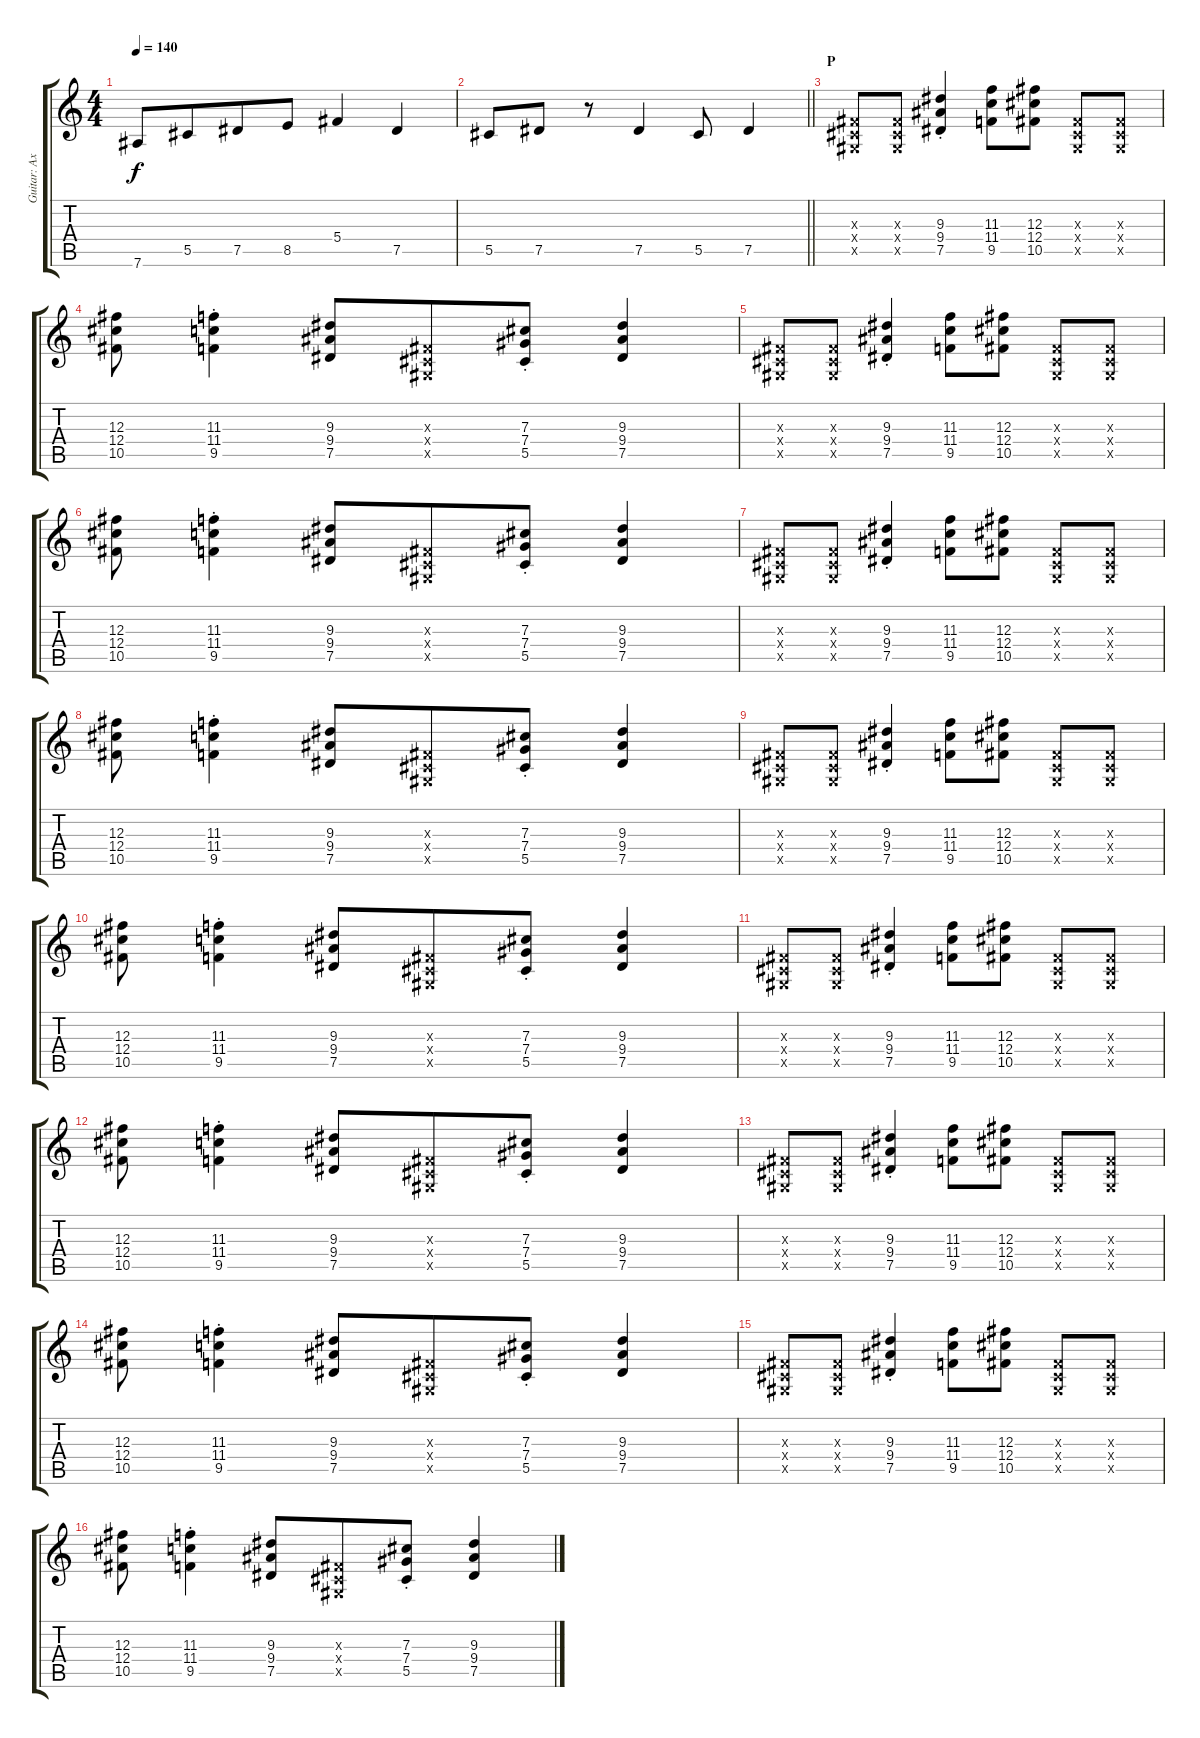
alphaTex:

\track ("Guitar: Axel" "Guitar: Ax") {instrument distortionguitar}
\staff {score tabs}
\tuning (Eb4 Bb3 Gb3 Db3 Ab2 Eb2) {hide}
\ts (4 4)
\tempo 140
\clef g2
\ks c
7.6.8{dy f beam merge} 5.5.8{beam merge} 7.5.8{beam merge} 8.5.8 5.4.4 7.5.4 |
\barLineRight lightlight
5.5.8{beam merge} 7.5.8 r.8 7.5.4 5.5.8 7.5.4 |
\section ("" "P")
(0.3{x} 0.4{x} 0.5{x}).8{beam merge} (0.3{x} 0.4{x} 0.5{x}).8 (9.3{st} 9.4{st} 7.5{st}).4 (11.3 11.4 9.5).8 (12.3 12.4 10.5).8 (0.3{x} 0.4{x} 0.5{x}).8{beam merge} (0.3{x} 0.4{x} 0.5{x}).8 |
(12.3 12.4 10.5).8 (11.3{st} 11.4{st} 9.5{st}).4 (9.3 9.4 7.5).8{beam merge} (0.3{x} 0.4{x} 0.5{x}).8 (7.3{st} 7.4{st} 5.5{st}).8 (9.3 9.4 7.5).4 |
(0.3{x} 0.4{x} 0.5{x}).8{beam merge} (0.3{x} 0.4{x} 0.5{x}).8 (9.3{st} 9.4{st} 7.5{st}).4 (11.3 11.4 9.5).8 (12.3 12.4 10.5).8 (0.3{x} 0.4{x} 0.5{x}).8{beam merge} (0.3{x} 0.4{x} 0.5{x}).8 |
(12.3 12.4 10.5).8 (11.3{st} 11.4{st} 9.5{st}).4 (9.3 9.4 7.5).8{beam merge} (0.3{x} 0.4{x} 0.5{x}).8 (7.3{st} 7.4{st} 5.5{st}).8 (9.3 9.4 7.5).4 |
(0.3{x} 0.4{x} 0.5{x}).8{beam merge} (0.3{x} 0.4{x} 0.5{x}).8 (9.3{st} 9.4{st} 7.5{st}).4 (11.3 11.4 9.5).8 (12.3 12.4 10.5).8 (0.3{x} 0.4{x} 0.5{x}).8{beam merge} (0.3{x} 0.4{x} 0.5{x}).8 |
(12.3 12.4 10.5).8 (11.3{st} 11.4{st} 9.5{st}).4 (9.3 9.4 7.5).8{beam merge} (0.3{x} 0.4{x} 0.5{x}).8 (7.3{st} 7.4{st} 5.5{st}).8 (9.3 9.4 7.5).4 |
(0.3{x} 0.4{x} 0.5{x}).8{beam merge} (0.3{x} 0.4{x} 0.5{x}).8 (9.3{st} 9.4{st} 7.5{st}).4 (11.3 11.4 9.5).8 (12.3 12.4 10.5).8 (0.3{x} 0.4{x} 0.5{x}).8{beam merge} (0.3{x} 0.4{x} 0.5{x}).8 |
(12.3 12.4 10.5).8 (11.3{st} 11.4{st} 9.5{st}).4 (9.3 9.4 7.5).8{beam merge} (0.3{x} 0.4{x} 0.5{x}).8 (7.3{st} 7.4{st} 5.5{st}).8 (9.3 9.4 7.5).4 |
(0.3{x} 0.4{x} 0.5{x}).8{beam merge} (0.3{x} 0.4{x} 0.5{x}).8 (9.3{st} 9.4{st} 7.5{st}).4 (11.3 11.4 9.5).8 (12.3 12.4 10.5).8 (0.3{x} 0.4{x} 0.5{x}).8{beam merge} (0.3{x} 0.4{x} 0.5{x}).8 |
(12.3 12.4 10.5).8 (11.3{st} 11.4{st} 9.5{st}).4 (9.3 9.4 7.5).8{beam merge} (0.3{x} 0.4{x} 0.5{x}).8 (7.3{st} 7.4{st} 5.5{st}).8 (9.3 9.4 7.5).4 |
(0.3{x} 0.4{x} 0.5{x}).8{beam merge} (0.3{x} 0.4{x} 0.5{x}).8 (9.3{st} 9.4{st} 7.5{st}).4 (11.3 11.4 9.5).8 (12.3 12.4 10.5).8 (0.3{x} 0.4{x} 0.5{x}).8{beam merge} (0.3{x} 0.4{x} 0.5{x}).8 |
(12.3 12.4 10.5).8 (11.3{st} 11.4{st} 9.5{st}).4 (9.3 9.4 7.5).8{beam merge} (0.3{x} 0.4{x} 0.5{x}).8 (7.3{st} 7.4{st} 5.5{st}).8 (9.3 9.4 7.5).4 |
(0.3{x} 0.4{x} 0.5{x}).8{beam merge} (0.3{x} 0.4{x} 0.5{x}).8 (9.3{st} 9.4{st} 7.5{st}).4 (11.3 11.4 9.5).8 (12.3 12.4 10.5).8 (0.3{x} 0.4{x} 0.5{x}).8{beam merge} (0.3{x} 0.4{x} 0.5{x}).8 |
(12.3 12.4 10.5).8 (11.3{st} 11.4{st} 9.5{st}).4 (9.3 9.4 7.5).8{beam merge} (0.3{x} 0.4{x} 0.5{x}).8 (7.3{st} 7.4{st} 5.5{st}).8 (9.3 9.4 7.5).4
